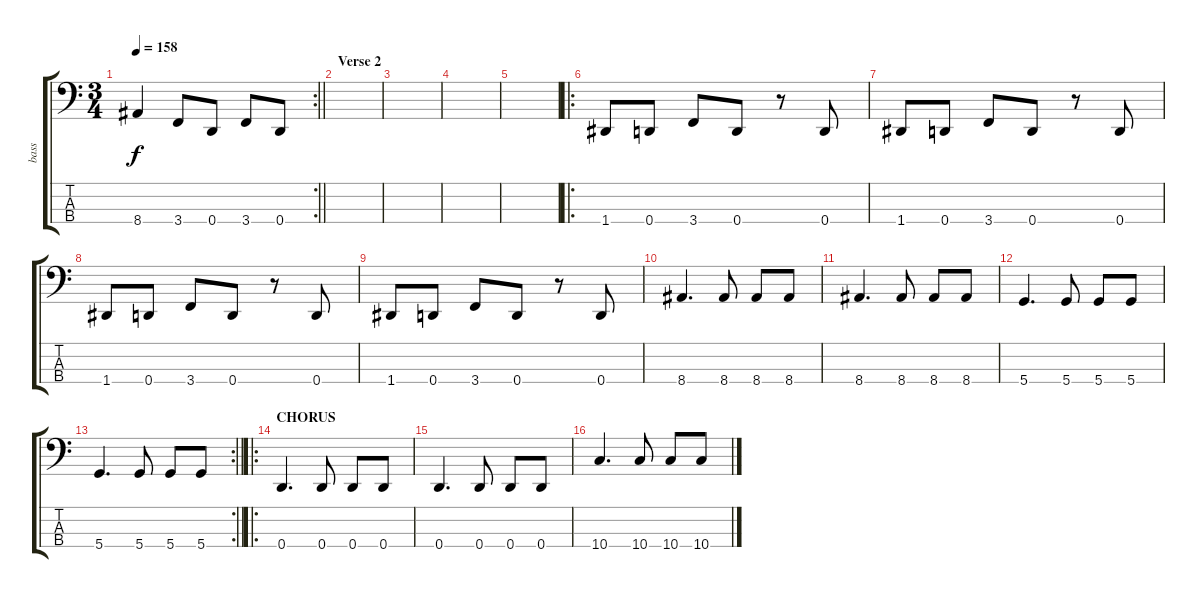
\track ("bass" "bass") {instrument electricbassfinger}
\staff {score tabs}
\tuning (G2 D2 A1 D1) {hide}
\rc 2
\ts (3 4)
\tempo 158
\clef f4
\barLineRight lightlight
\ks c
8.4.4{dy f} 3.4.8 0.4.8 3.4.8 0.4.8 |
\section ("" "Verse 2")
|
|
|
|
\ro
1.4.8 0.4.8 3.4.8 0.4.8 r.8 0.4.8 |
1.4.8 0.4.8 3.4.8 0.4.8 r.8 0.4.8 |
1.4.8 0.4.8 3.4.8 0.4.8 r.8 0.4.8 |
1.4.8 0.4.8 3.4.8 0.4.8 r.8 0.4.8 |
8.4.4{d} 8.4.8 8.4.8 8.4.8 |
8.4.4{d} 8.4.8 8.4.8 8.4.8 |
5.4.4{d} 5.4.8 5.4.8 5.4.8 |
\rc 2
\barLineRight lightlight
5.4.4{d} 5.4.8 5.4.8 5.4.8 |
\ro
\section ("" "CHORUS")
0.4.4{d} 0.4.8 0.4.8 0.4.8 |
0.4.4{d} 0.4.8 0.4.8 0.4.8 |
10.4.4{d} 10.4.8 10.4.8 10.4.8
